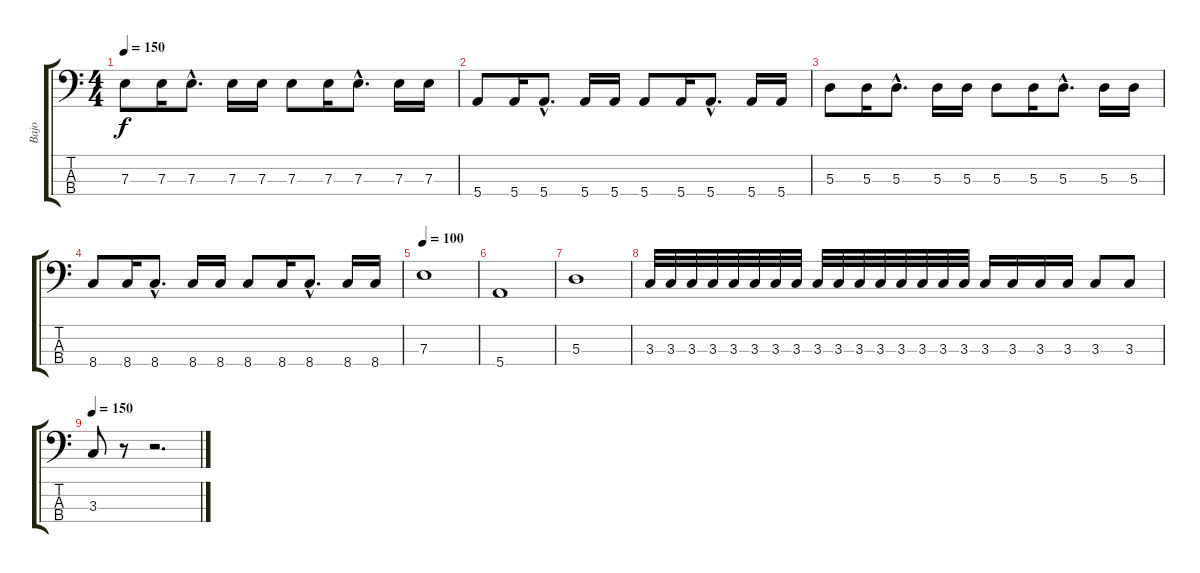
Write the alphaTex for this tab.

\track ("Bajo" "Bajo") {instrument electricbassfinger}
\staff {score tabs}
\tuning (G2 D2 A1 E1) {hide}
\ts (4 4)
\tempo 150
\clef f4
\ks c
7.3.8{dy f} 7.3.16 7.3{hac}.8{d} 7.3.16 7.3.16 7.3.8 7.3.16 7.3{hac}.8{d} 7.3.16 7.3.16 |
5.4.8 5.4.16 5.4{hac}.8{d} 5.4.16 5.4.16 5.4.8 5.4.16 5.4{hac}.8{d} 5.4.16 5.4.16 |
5.3.8 5.3.16 5.3{hac}.8{d} 5.3.16 5.3.16 5.3.8 5.3.16 5.3{hac}.8{d} 5.3.16 5.3.16 |
8.4.8 8.4.16 8.4{hac}.8{d} 8.4.16 8.4.16 8.4.8 8.4.16 8.4{hac}.8{d} 8.4.16 8.4.16 |
\tempo 100
7.3.1 |
5.4.1 |
5.3.1 |
3.3.32 3.3.32 3.3.32 3.3.32 3.3.32 3.3.32 3.3.32 3.3.32 3.3.32 3.3.32 3.3.32 3.3.32 3.3.32 3.3.32 3.3.32 3.3.32 3.3.16 3.3.16 3.3.16 3.3.16 3.3.8 3.3.8 |
\tempo 150
3.3.8 r.8 r.2{d}
